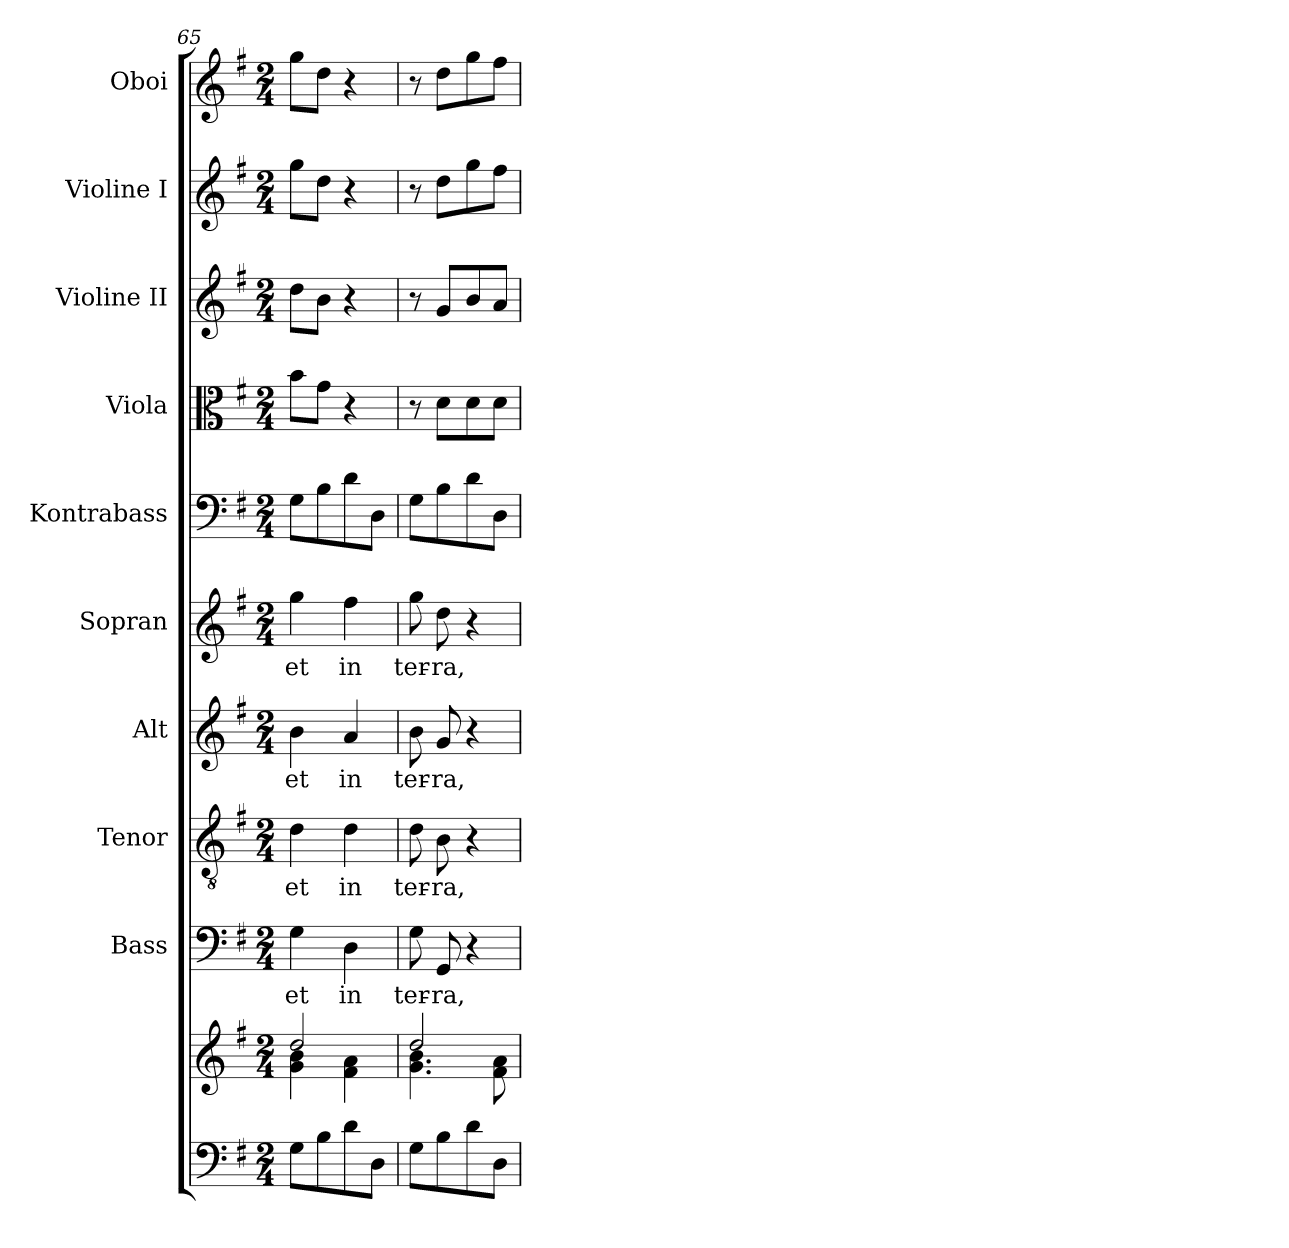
**kern	**kern	**kern	**text	**kern	**text	**kern	**text	**kern	**text	**kern	**kern	**kern	**kern	**kern
*part10	*part10	*part9	*part9	*part8	*part8	*part7	*part7	*part6	*part6	*part5	*part4	*part3	*part2	*part1
*staff11	*staff10	*staff9	*staff9	*staff8	*staff8	*staff7	*staff7	*staff6	*staff6	*staff5	*staff4	*staff3	*staff2	*staff1
*	*	*I"Bass	*	*I"Tenor	*	*I"Alt	*	*I"Sopran	*	*I"Kontrabass	*I"Viola	*I"Violine II	*I"Violine I	*I"Oboi
*	*	*I'B.	*	*I'T.	*	*I'A.	*	*I'S.	*	*I'Kb.	*I'Vla.	*I'Vl. II	*I'Vl. I	*I'Ob.
!!LO:PB:g=z
*clefF4	*clefG2	*clefF4	*	*clefGv2	*	*clefG2	*	*clefG2	*	*clefF4	*clefC3	*clefG2	*clefG2	*clefG2
*	*	*	*	*	*	*	*	*	*	*ITrd7c12	*	*	*	*
*k[f#]	*k[f#]	*k[f#]	*	*k[f#]	*	*k[f#]	*	*k[f#]	*	*k[f#]	*k[f#]	*k[f#]	*k[f#]	*k[f#]
*G:	*G:	*G:	*	*G:	*	*G:	*	*G:	*	*G:	*G:	*G:	*G:	*G:
*M2/4	*M2/4	*M2/4	*	*M2/4	*	*M2/4	*	*M2/4	*	*M2/4	*M2/4	*M2/4	*M2/4	*M2/4
=65	=65	=65	=65	=65	=65	=65	=65	=65	=65	=65	=65	=65	=65	=65
*	*^	*	*	*	*	*	*	*	*	*	*	*	*	*
!	!	!	!	!LO:LY:b	!	!LO:LY:b	!	!LO:LY:b	!	!LO:LY:b	!	!	!	!	!
8G\L	2dd/	4g\ 4b\	4G\	et	4d\	et	4b\	et	4gg\	et	8GG\L	8b\L	8dd\L	8gg\L	8gg\L
8B\	.	.	.	.	.	.	.	.	.	.	8BB\	8g\J	8b\J	8dd\J	8dd\J
!	!	!	!	!LO:LY:b	!	!LO:LY:b	!	!LO:LY:b	!	!LO:LY:b	!	!	!	!	!
8d\	.	4f#\ 4a\	4D\	in	4d\	in	4a/	in	4ff#\	in	8D\	4r	4r	4r	4r
8D\J	.	.	.	.	.	.	.	.	.	.	8DD\J	.	.	.	.
=66	=66	=66	=66	=66	=66	=66	=66	=66	=66	=66	=66	=66	=66	=66	=66
!	!	!	!	!LO:LY:b	!	!LO:LY:b	!	!LO:LY:b	!	!LO:LY:b	!	!	!	!	!
8G\L	2dd/	4.g\ 4.b\	8G\	ter-	8d\	ter-	8b\	ter-	8gg\	ter-	8GG\L	8r	8r	8r	8r
!	!	!	!	!LO:LY:b	!	!LO:LY:b	!	!LO:LY:b	!	!LO:LY:b	!	!	!	!	!
8B\	.	.	8GG/	-ra,	8B\	-ra,	8g/	-ra,	8dd\	-ra,	8BB\	8d\L	8g/L	8dd\L	8dd\L
8d\	.	.	4r	.	4r	.	4r	.	4r	.	8D\	8d\	8b/	8gg\	8gg\
8D\J	.	8f#\ 8a\	.	.	.	.	.	.	.	.	8DD\J	8d\J	8a/J	8ff#\J	8ff#\J
*	*v	*v	*	*	*	*	*	*	*	*	*	*	*	*	*
=	=	=	=	=	=	=	=	=	=	=	=	=	=	=
*-	*-	*-	*-	*-	*-	*-	*-	*-	*-	*-	*-	*-	*-	*-
